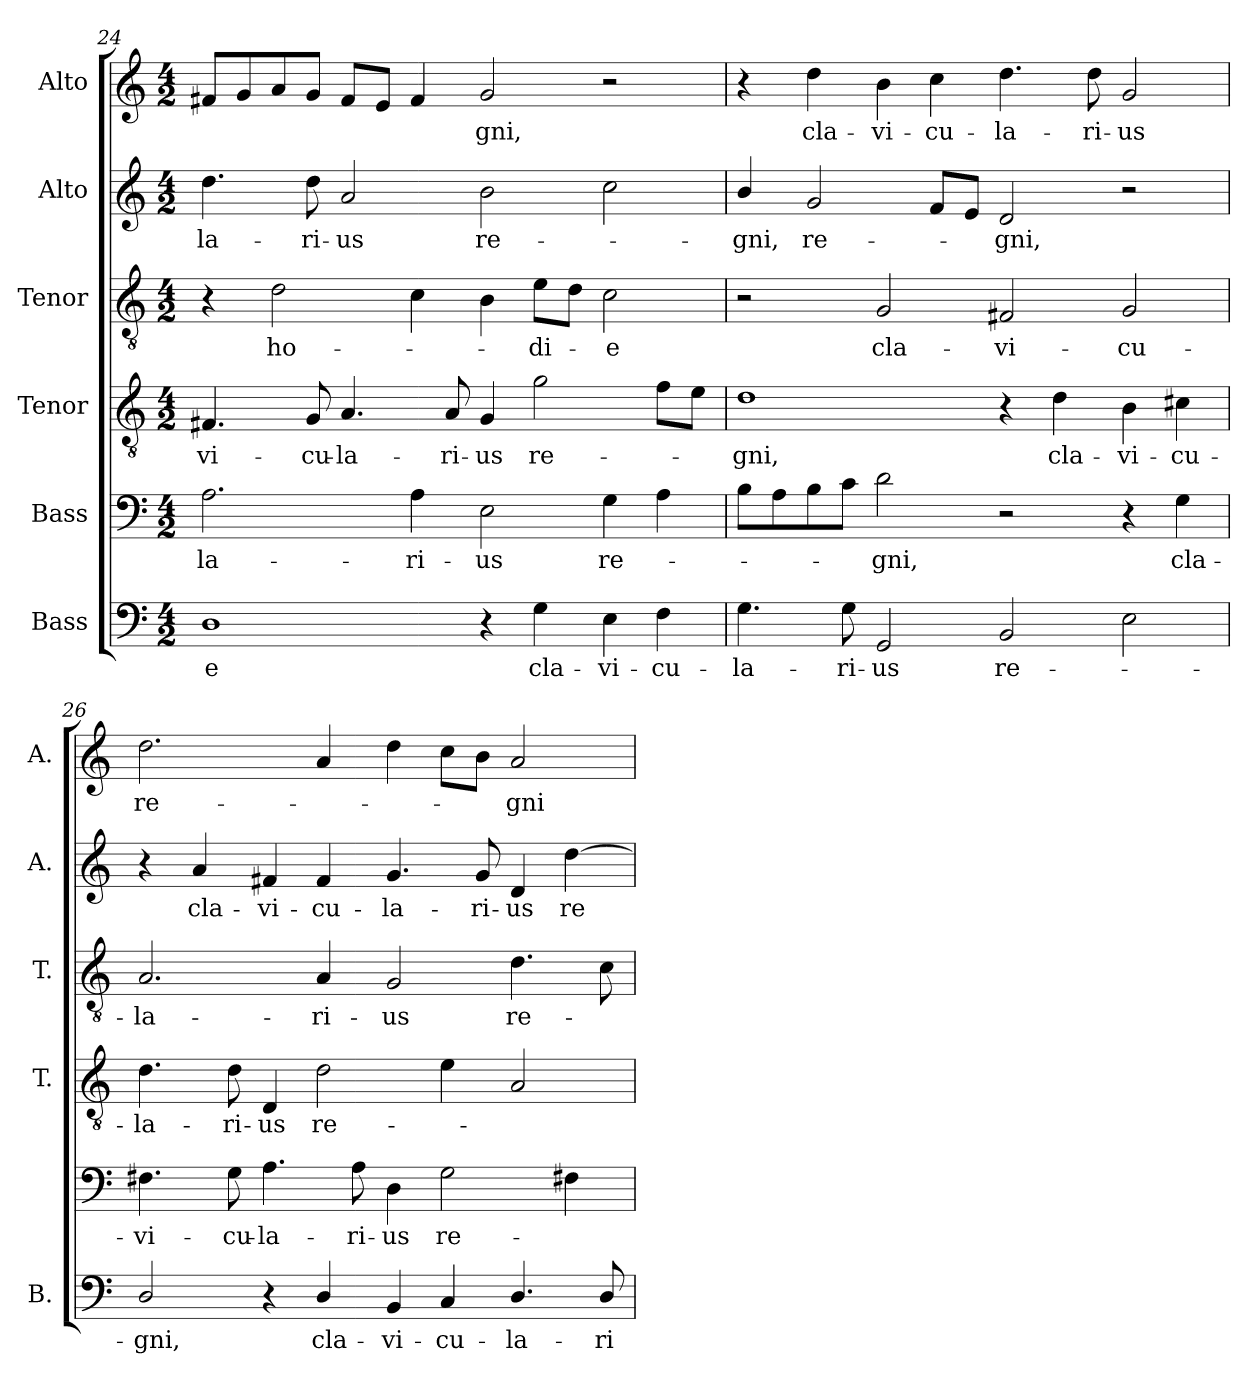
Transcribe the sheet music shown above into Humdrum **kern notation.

**kern	**text	**kern	**text	**kern	**text	**kern	**text	**kern	**text	**kern	**text
*part6	*part6	*part5	*part5	*part4	*part4	*part3	*part3	*part2	*part2	*part1	*part1
*staff6	*staff6	*staff5	*staff5	*staff4	*staff4	*staff3	*staff3	*staff2	*staff2	*staff1	*staff1
*I"Bass	*	*I"Bass	*	*I"Tenor	*	*I"Tenor	*	*I"Alto	*	*I"Alto	*
*I'B.	*	*	*	*I'T.	*	*I'T.	*	*I'A.	*	*I'A.	*
!!LO:LB:g=z
*clefF4	*	*clefF4	*	*clefGv2	*	*clefGv2	*	*clefG2	*	*clefG2	*
*	*	*	*	*ITrd7c12	*	*ITrd7c12	*	*	*	*	*
*k[]	*	*k[]	*	*k[]	*	*k[]	*	*k[]	*	*k[]	*
*C:	*	*C:	*	*C:	*	*C:	*	*C:	*	*C:	*
*M4/2	*	*M4/2	*	*M4/2	*	*M4/2	*	*M4/2	*	*M4/2	*
=24	=24	=24	=24	=24	=24	=24	=24	=24	=24	=24	=24
!	!LO:LY:b:color=#000000	!	!	!	!	!	!	!	!	!	!
!	!	!	!LO:LY:b:color=#000000	!	!	!	!	!	!	!	!
!	!	!	!	!	!LO:LY:b:color=#000000	!	!	!	!	!	!
!	!	!	!	!	!	!	!	!	!LO:LY:b:color=#000000	!	!
1Di	-e	2.Ai\	-la-	4.FF#Xi/	-vi-	4r	.	4.ddi\	-la-	8f#Xi/L	.
.	.	.	.	.	.	.	.	.	.	8gi/	.
!	!	!	!	!	!	!	!LO:LY:b:color=#000000	!	!	!	!
.	.	.	.	.	.	2Di\	ho-	.	.	8ai/	.
!	!	!	!	!	!LO:LY:b:color=#000000	!	!	!	!	!	!
!	!	!	!	!	!	!	!	!	!LO:LY:b:color=#000000	!	!
.	.	.	.	8GGi/	-cu-	.	.	8ddi\	-ri-	8gi/J	.
!	!	!	!	!	!LO:LY:b:color=#000000	!	!	!	!	!	!
!	!	!	!	!	!	!	!	!	!LO:LY:b:color=#000000	!	!
.	.	.	.	4.AAi/	-la-	.	.	2ai/	-us	8f#i/L	.
.	.	.	.	.	.	.	.	.	.	8ei/J	.
!	!	!	!LO:LY:b:color=#000000	!	!	!	!	!	!	!	!
.	.	4Ai\	-ri-	.	.	4Ci\	.	.	.	4f#i/	.
!	!	!	!	!	!LO:LY:b:color=#000000	!	!	!	!	!	!
.	.	.	.	8AAi/	-ri-	.	.	.	.	.	.
!	!	!	!LO:LY:b:color=#000000	!	!	!	!	!	!	!	!
!	!	!	!	!	!LO:LY:b:color=#000000	!	!	!	!	!	!
!	!	!	!	!	!	!	!	!	!LO:LY:b:color=#000000	!	!
!	!	!	!	!	!	!	!	!	!	!	!LO:LY:b:color=#000000
4r	.	2Ei\	-us	4GGi/	-us	4BBi\	.	2bi\	re-	2gi/	-gni,
!	!LO:LY:b:color=#000000	!	!	!	!	!	!	!	!	!	!
!	!	!	!	!	!LO:LY:b:color=#000000	!	!	!	!	!	!
!	!	!	!	!	!	!	!LO:LY:b:color=#000000	!	!	!	!
4Gi\	cla-	.	.	2Gi\	re-	8Ei\L	-di-	.	.	.	.
.	.	.	.	.	.	8Di\J	.	.	.	.	.
!	!LO:LY:b:color=#000000	!	!	!	!	!	!	!	!	!	!
!	!	!	!LO:LY:b:color=#000000	!	!	!	!	!	!	!	!
!	!	!	!	!	!	!	!LO:LY:b:color=#000000	!	!	!	!
4Ei\	-vi-	4Gi\	re-	.	.	2Ci\	-e	2cci\	.	2r	.
!	!LO:LY:b:color=#000000	!	!	!	!	!	!	!	!	!	!
4Fi\	-cu-	4Ai\	.	8Fi\L	.	.	.	.	.	.	.
.	.	.	.	8Ei\J	.	.	.	.	.	.	.
=25	=25	=25	=25	=25	=25	=25	=25	=25	=25	=25	=25
!	!LO:LY:b:color=#000000	!	!	!	!	!	!	!	!	!	!
!	!	!	!	!	!LO:LY:b:color=#000000	!	!	!	!	!	!
!	!	!	!	!	!	!	!	!	!LO:LY:b:color=#000000	!	!
4.Gi\	-la-	8Bi\L	.	1Di	-gni,	2r	.	4bi/	-gni,	4r	.
.	.	8Ai\	.	.	.	.	.	.	.	.	.
!	!	!	!	!	!	!	!	!	!LO:LY:b:color=#000000	!	!
!	!	!	!	!	!	!	!	!	!	!	!LO:LY:b:color=#000000
.	.	8Bi\	.	.	.	.	.	2gi/	re-	4ddi\	cla-
!	!LO:LY:b:color=#000000	!	!	!	!	!	!	!	!	!	!
8Gi\	-ri-	8ci\J	.	.	.	.	.	.	.	.	.
!	!LO:LY:b:color=#000000	!	!	!	!	!	!	!	!	!	!
!	!	!	!LO:LY:b:color=#000000	!	!	!	!	!	!	!	!
!	!	!	!	!	!	!	!LO:LY:b:color=#000000	!	!	!	!
!	!	!	!	!	!	!	!	!	!	!	!LO:LY:b:color=#000000
2GGi/	-us	2di\	-gni,	.	.	2GGi/	cla-	.	.	4bi\	-vi-
!	!	!	!	!	!	!	!	!	!	!	!LO:LY:b:color=#000000
.	.	.	.	.	.	.	.	8fi/L	.	4cci\	-cu-
.	.	.	.	.	.	.	.	8ei/J	.	.	.
!	!LO:LY:b:color=#000000	!	!	!	!	!	!	!	!	!	!
!	!	!	!	!	!	!	!LO:LY:b:color=#000000	!	!	!	!
!	!	!	!	!	!	!	!	!	!LO:LY:b:color=#000000	!	!
!	!	!	!	!	!	!	!	!	!	!	!LO:LY:b:color=#000000
2BBi/	re-	2r	.	4r	.	2FF#Xi/	-vi-	2di/	-gni,	4.ddi\	-la-
!	!	!	!	!	!LO:LY:b:color=#000000	!	!	!	!	!	!
.	.	.	.	4Di\	cla-	.	.	.	.	.	.
!	!	!	!	!	!	!	!	!	!	!	!LO:LY:b:color=#000000
.	.	.	.	.	.	.	.	.	.	8ddi\	-ri-
!	!	!	!	!	!LO:LY:b:color=#000000	!	!	!	!	!	!
!	!	!	!	!	!	!	!LO:LY:b:color=#000000	!	!	!	!
!	!	!	!	!	!	!	!	!	!	!	!LO:LY:b:color=#000000
2Ei\	.	4r	.	4BBi\	-vi-	2GGi/	-cu-	2r	.	2gi/	-us
!	!	!	!LO:LY:b:color=#000000	!	!	!	!	!	!	!	!
!	!	!	!	!	!LO:LY:b:color=#000000	!	!	!	!	!	!
.	.	4Gi\	cla-	4C#Xi\	-cu-	.	.	.	.	.	.
=26	=26	=26	=26	=26	=26	=26	=26	=26	=26	=26	=26
!	!LO:LY:b:color=#000000	!	!	!	!	!	!	!	!	!	!
!	!	!	!LO:LY:b:color=#000000	!	!	!	!	!	!	!	!
!	!	!	!	!	!LO:LY:b:color=#000000	!	!	!	!	!	!
!	!	!	!	!	!	!	!LO:LY:b:color=#000000	!	!	!	!
!	!	!	!	!	!	!	!	!	!	!	!LO:LY:b:color=#000000
2Di/	-gni,	4.F#Xi\	-vi-	4.Di\	-la-	2.AAi/	-la-	4r	.	2.ddi\	re-
!	!	!	!	!	!	!	!	!	!LO:LY:b:color=#000000	!	!
.	.	.	.	.	.	.	.	4ai/	cla-	.	.
!	!	!	!LO:LY:b:color=#000000	!	!	!	!	!	!	!	!
!	!	!	!	!	!LO:LY:b:color=#000000	!	!	!	!	!	!
.	.	8Gi\	-cu-	8Di\	-ri-	.	.	.	.	.	.
!	!	!	!LO:LY:b:color=#000000	!	!	!	!	!	!	!	!
!	!	!	!	!	!LO:LY:b:color=#000000	!	!	!	!	!	!
!	!	!	!	!	!	!	!	!	!LO:LY:b:color=#000000	!	!
4r	.	4.Ai\	-la-	4DDi/	-us	.	.	4f#Xi/	-vi-	.	.
!	!LO:LY:b:color=#000000	!	!	!	!	!	!	!	!	!	!
!	!	!	!	!	!LO:LY:b:color=#000000	!	!	!	!	!	!
!	!	!	!	!	!	!	!LO:LY:b:color=#000000	!	!	!	!
!	!	!	!	!	!	!	!	!	!LO:LY:b:color=#000000	!	!
4Di/	cla-	.	.	2Di\	re-	4AAi/	-ri-	4f#i/	-cu-	4ai/	.
!	!	!	!LO:LY:b:color=#000000	!	!	!	!	!	!	!	!
.	.	8Ai\	-ri-	.	.	.	.	.	.	.	.
!	!LO:LY:b:color=#000000	!	!	!	!	!	!	!	!	!	!
!	!	!	!LO:LY:b:color=#000000	!	!	!	!	!	!	!	!
!	!	!	!	!	!	!	!LO:LY:b:color=#000000	!	!	!	!
!	!	!	!	!	!	!	!	!	!LO:LY:b:color=#000000	!	!
4BBi/	-vi-	4Di\	-us	.	.	2GGi/	-us	4.gi/	-la-	4ddi\	.
!	!LO:LY:b:color=#000000	!	!	!	!	!	!	!	!	!	!
!	!	!	!LO:LY:b:color=#000000	!	!	!	!	!	!	!	!
4Ci/	-cu-	2Gi\	re-	4Ei\	.	.	.	.	.	8cci\L	.
!	!	!	!	!	!	!	!	!	!LO:LY:b:color=#000000	!	!
.	.	.	.	.	.	.	.	8gi/	-ri-	8bi\J	.
!	!LO:LY:b:color=#000000	!	!	!	!	!	!	!	!	!	!
!	!	!	!	!	!	!	!LO:LY:b:color=#000000	!	!	!	!
!	!	!	!	!	!	!	!	!	!LO:LY:b:color=#000000	!	!
!	!	!	!	!	!	!	!	!	!	!	!LO:LY:b:color=#000000
4.Di/	-la-	.	.	2AAi/	.	4.Di\	re-	4di/	-us	2ai/	-gni
!	!	!	!	!	!	!	!	!	!LO:LY:b:color=#000000	!	!
.	.	4F#Xi\	.	.	.	.	.	[4ddi\	re-	.	.
!	!LO:LY:b:color=#000000	!	!	!	!	!	!	!	!	!	!
8Di/	-ri-	.	.	.	.	8Ci\	.	.	.	.	.
=	=	=	=	=	=	=	=	=	=	=	=
*-	*-	*-	*-	*-	*-	*-	*-	*-	*-	*-	*-
